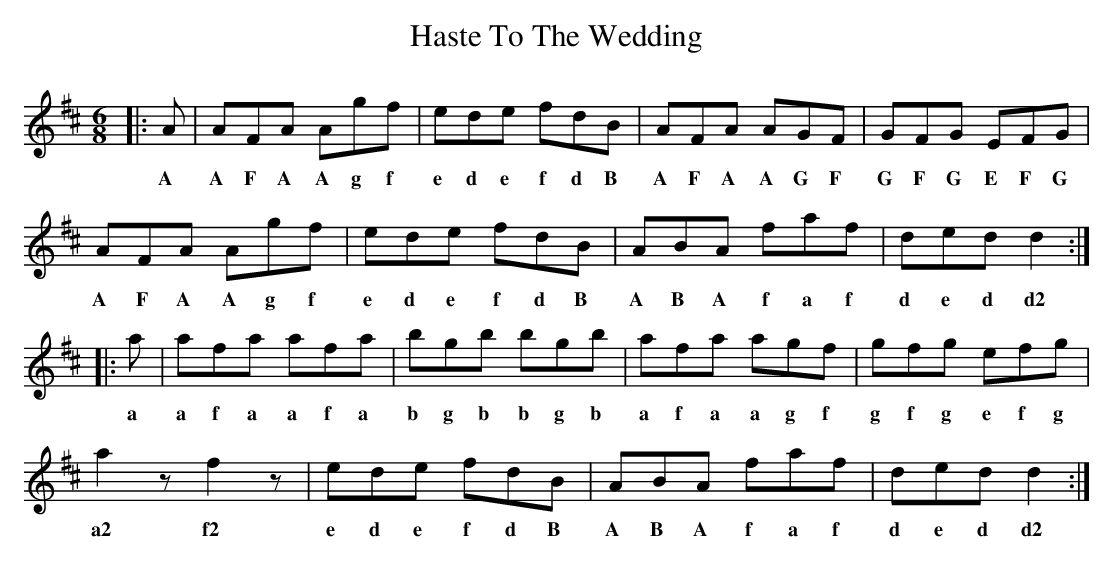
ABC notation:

X:1 - 45
T: Haste To The Wedding
M: 6/8
L: 1/8
K: Dmaj
|:A|AFA Agf|ede fdB|AFA AGF|GFG EFG|
w: A A F A A g f e d e f d B A F A A G F G F G E F G
AFA Agf|ede fdB|ABA faf|ded d2:|
w: A F A A g f e d e f d B A B A f a f d e d d2
|:a|afa afa|bgb bgb|afa agf|gfg efg|
w: a a f a a f a b g b b g b a f a a g f g f g e f g
a2z f2z|ede fdB|ABA faf|ded d2:|
w: a2 f2 e d e f d B A B A f a f d e d d2
